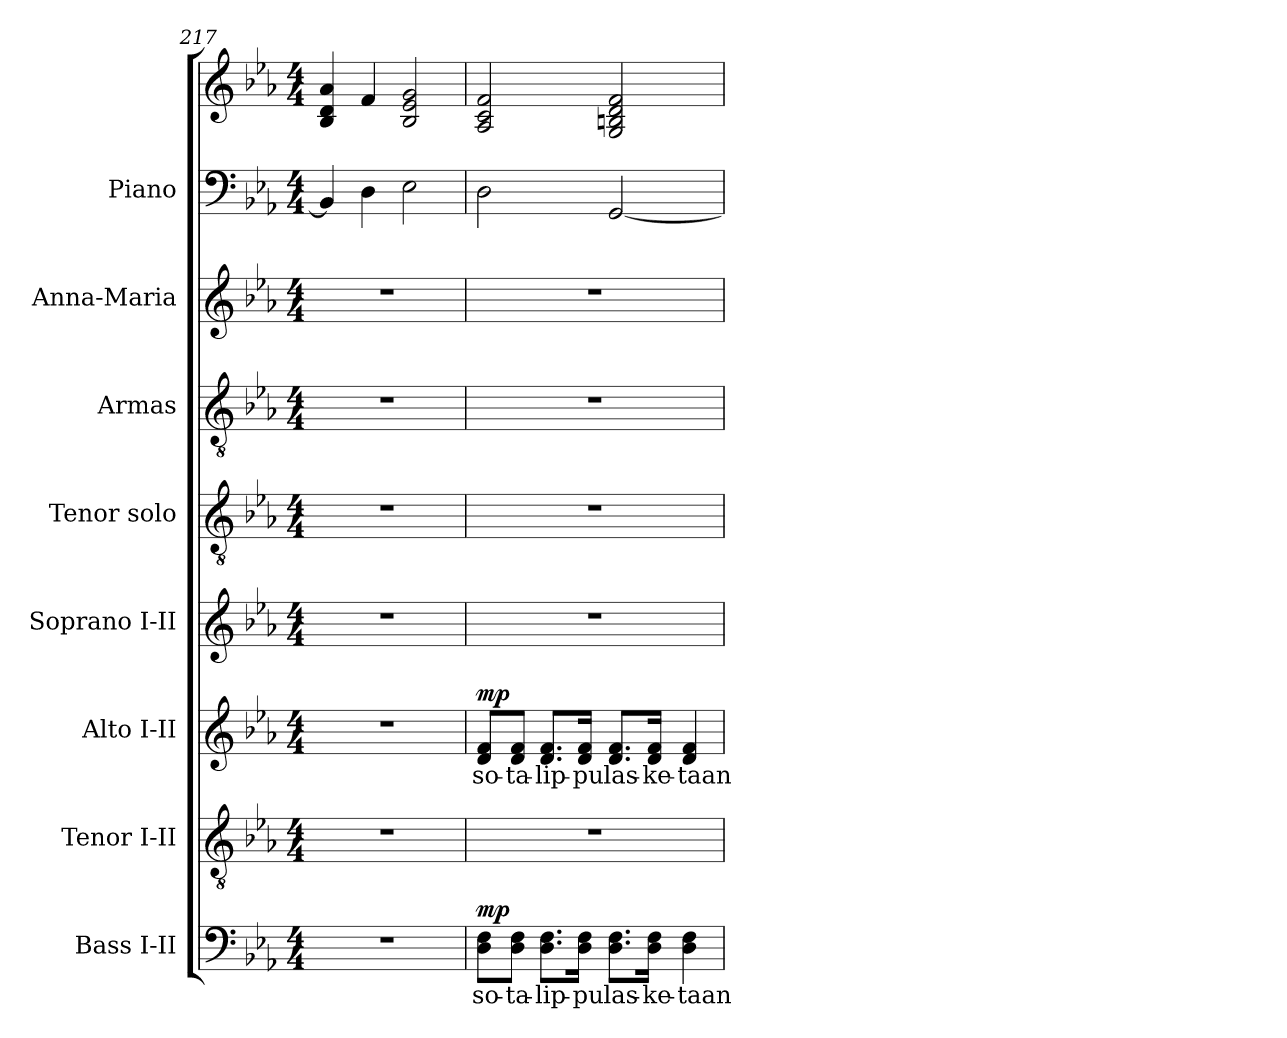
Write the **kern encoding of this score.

**kern	**text	**dynam	**kern	**kern	**text	**dynam	**kern	**kern	**kern	**kern	**kern	**kern
*part8	*part8	*part8	*part7	*part6	*part6	*part6	*part5	*part4	*part3	*part2	*part1	*part1
*staff9	*staff9	*staff9	*staff8	*staff7	*staff7	*staff7	*staff6	*staff5	*staff4	*staff3	*staff2	*staff1
*I"Bass I-II	*	*	*I"Tenor I-II	*I"Alto I-II	*	*	*I"Soprano I-II	*I"Tenor solo	*I"Armas	*I"Anna-Maria	*I"Piano	*
*I'B.	*	*	*I'T.	*I'A.	*	*	*I'S.	*I'T. Solo	*I'Armas	*I'A-M	*I'Pno.	*
*clefF4	*	*	*clefGv2	*clefG2	*	*	*clefG2	*clefGv2	*clefGv2	*clefG2	*clefF4	*clefG2
*	*	*	*ITrd7c12	*	*	*	*	*ITrd7c12	*ITrd7c12	*	*	*
*k[b-e-a-]	*	*	*k[b-e-a-]	*k[b-e-a-]	*	*	*k[b-e-a-]	*k[b-e-a-]	*k[b-e-a-]	*k[b-e-a-]	*k[b-e-a-]	*k[b-e-a-]
*E-:	*	*	*E-:	*E-:	*	*	*E-:	*E-:	*E-:	*E-:	*E-:	*E-:
*M4/4	*	*	*M4/4	*M4/4	*	*	*M4/4	*M4/4	*M4/4	*M4/4	*M4/4	*M4/4
=217	=217	=217	=217	=217	=217	=217	=217	=217	=217	=217	=217	=217
1r	.	.	1r	1r	.	.	1r	1r	1r	1r	4BB-i/]	4B-i/ 4di 4a-i
.	.	.	.	.	.	.	.	.	.	.	4Di\	4fi/
.	.	.	.	.	.	.	.	.	.	.	2E-i\	2B-i/ 2e-i 2gi
=218	=218	=218	=218	=218	=218	=218	=218	=218	=218	=218	=218	=218
!	!LO:LY:b:color=#000000	!	!	!	!	!	!	!	!	!	!	!
!	!	!	!	!	!LO:LY:b:color=#000000	!	!	!	!	!	!	!
8Di\ 8FiL	so-	mp	1r	8di/ 8fiL	so-	mp	1r	1r	1r	1r	2Di\	2A-i/ 2ci 2fi
!	!LO:LY:b:color=#000000	!	!	!	!	!	!	!	!	!	!	!
!	!	!	!	!	!LO:LY:b:color=#000000	!	!	!	!	!	!	!
8Di\ 8FiJ	-ta-	.	.	8di/ 8fiJ	-ta-	.	.	.	.	.	.	.
!	!LO:LY:b:color=#000000	!	!	!	!	!	!	!	!	!	!	!
!	!	!	!	!	!LO:LY:b:color=#000000	!	!	!	!	!	!	!
8.Di\ 8.FiL	-lip-	.	.	8.di/ 8.fiL	-lip-	.	.	.	.	.	.	.
!	!LO:LY:b:color=#000000	!	!	!	!	!	!	!	!	!	!	!
!	!	!	!	!	!LO:LY:b:color=#000000	!	!	!	!	!	!	!
16Di\ 16FiJk	-pu	.	.	16di/ 16fiJk	-pu	.	.	.	.	.	.	.
!	!LO:LY:b:color=#000000	!	!	!	!	!	!	!	!	!	!	!
!	!	!	!	!	!LO:LY:b:color=#000000	!	!	!	!	!	!	!
8.Di\ 8.FiL	las-	.	.	8.di/ 8.fiL	las-	.	.	.	.	.	[<2GGi/	2Gi/ 2Bni 2di 2fi
!	!LO:LY:b:color=#000000	!	!	!	!	!	!	!	!	!	!	!
!	!	!	!	!	!LO:LY:b:color=#000000	!	!	!	!	!	!	!
16Di\ 16FiJk	-ke-	.	.	16di/ 16fiJk	-ke-	.	.	.	.	.	.	.
!	!LO:LY:b:color=#000000	!	!	!	!	!	!	!	!	!	!	!
!	!	!	!	!	!LO:LY:b:color=#000000	!	!	!	!	!	!	!
4Di\ 4Fi	-taan	.	.	4di/ 4fi	-taan	.	.	.	.	.	.	.
=	=	=	=	=	=	=	=	=	=	=	=	=
*-	*-	*-	*-	*-	*-	*-	*-	*-	*-	*-	*-	*-
